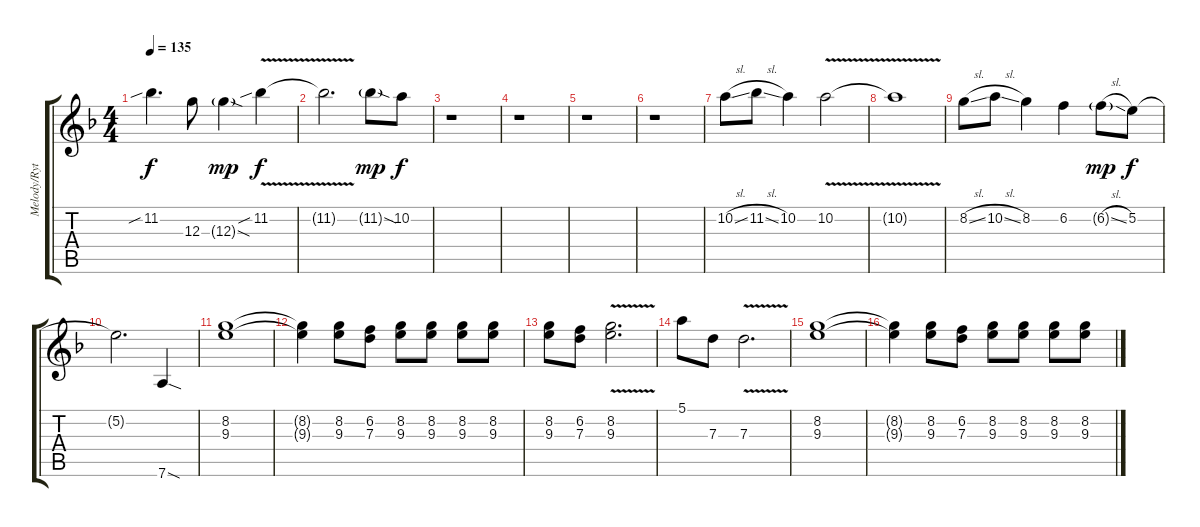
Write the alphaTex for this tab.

\track ("Melody/Rythem #1" "Melody/Ryt") {instrument distortionguitar bank 125}
\staff {score tabs}
\tuning (E4 B3 G3 D3 A2 D2) {hide}
\ts (4 4)
\tempo 135
\clef g2
\ks f
11.2{sib}.4{d dy f} 12.3.8 12.3{sod g}.4{dy mp} 11.2{v sib}.4{dy f} |
11.2{t}.2{d} 11.2{sod g}.8{dy mp} 10.2.8{dy f} |
r.1 |
r.1 |
r.1 |
r.1 |
10.2{sl}.8 11.2{sl}.8 10.2.4 10.2{v}.2 |
10.2{t}.1 |
8.2{sl}.8 10.2{sl}.8 8.2.4 6.2.4 6.2{sl g}.8{dy mp} 5.2.8{dy f} |
5.2{t}.2{d} 7.6{sod}.4 |
(8.2 9.3).1 |
(8.2{t} 9.3{t}).4 (8.2 9.3).8 (6.2 7.3).8 (8.2 9.3).8 (8.2 9.3).8 (8.2 9.3).8 (8.2 9.3).8 |
(8.2 9.3).8 (6.2 7.3).8 (8.2 9.3{v}).2{d} |
5.1.8 7.3.8 7.3{v}.2{d} |
(8.2 9.3).1 |
(8.2{t} 9.3{t}).4 (8.2 9.3).8 (6.2 7.3).8 (8.2 9.3).8 (8.2 9.3).8 (8.2 9.3).8 (8.2 9.3).8
